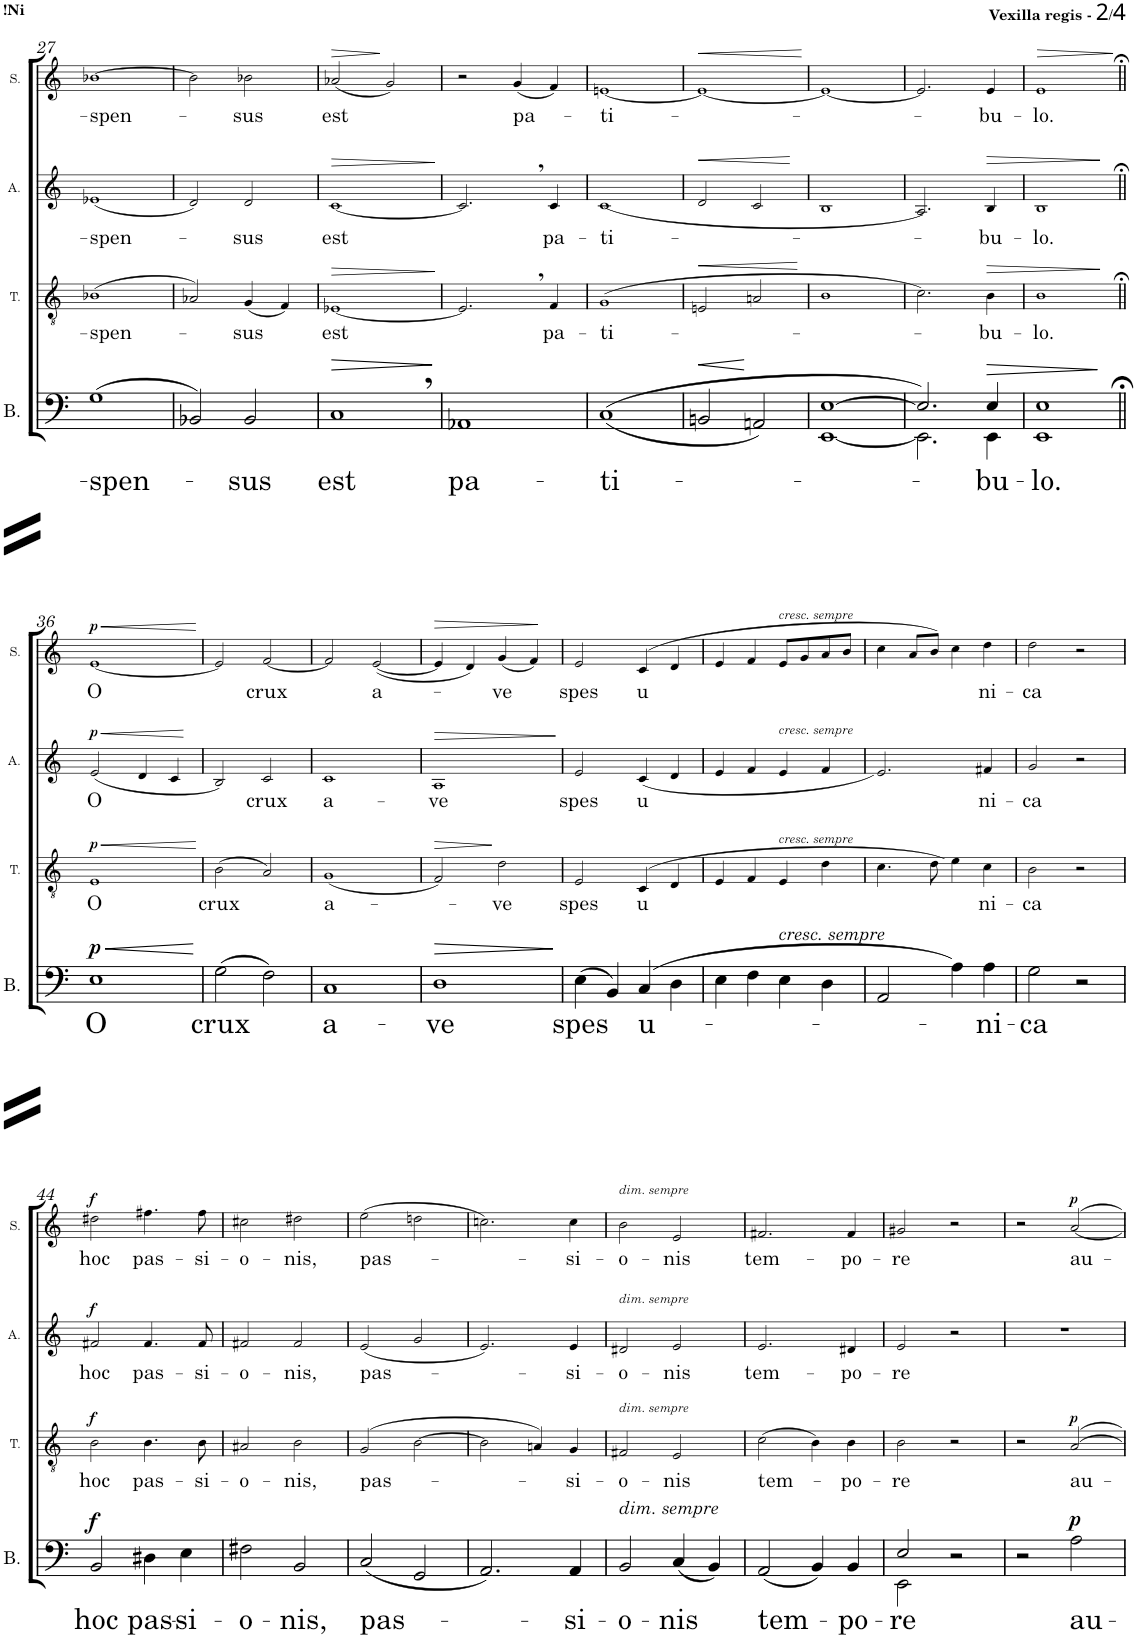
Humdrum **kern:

**kern	**text	**dynam	**kern	**text	**dynam	**kern	**text	**dynam	**kern	**text	**dynam
*part4	*part4	*part4	*part3	*part3	*part3	*part2	*part2	*part2	*part1	*part1	*part1
*staff4	*staff4	*staff4	*staff3	*staff3	*staff3	*staff2	*staff2	*staff2	*staff1	*staff1	*staff1
*I"Bass	*	*	*I"Tenor	*	*	*I"Alto	*	*	*I"Soprano	*	*
*I'B.	*	*	*I'T.	*	*	*I'A.	*	*	*I'S.	*	*
!!LO:PB:g=z
*clefF4	*	*	*clefGv2	*	*	*clefG2	*	*	*clefG2	*	*
*	*	*	*Trd-7c-12	*	*	*	*	*	*	*	*
*k[]	*	*	*k[]	*	*	*k[]	*	*	*k[]	*	*
*M2/2	*	*	*M2/2	*	*	*M2/2	*	*	*M2/2	*	*
*met(c|)	*	*	*met(c|)	*	*	*met(c|)	*	*	*met(c|)	*	*
=27	=27	=27	=27	=27	=27	=27	=27	=27	=27	=27	=27
!	!LO:LY:b	!	!	!LO:LY:b	!	!	!LO:LY:b	!	!	!LO:LY:b	!
(>1G	-spen-	.	(>1B-X	-spen-	.	(1e-X	-spen-	.	[1b-X	-spen-	.
=28	=28	=28	=28	=28	=28	=28	=28	=28	=28	=28	=28
2BB-X/)	.	.	2A-X/)	.	.	2d/)	.	.	2b-\]	.	.
!	!LO:LY:b	!	!	!LO:LY:b	!	!	!LO:LY:b	!	!	!LO:LY:b	!
2BB-/	-sus	.	(4G/	-sus	.	2d/	-sus	.	2b-X\	-sus	.
.	.	.	4F/)	.	.	.	.	.	.	.	.
=29	=29	=29	=29	=29	=29	=29	=29	=29	=29	=29	=29
!	!LO:LY:b	!LO:HP:b	!	!LO:LY:b	!LO:HP:b	!	!LO:LY:b	!LO:HP:b	!	!LO:LY:b	!LO:HP:b
1C,	est	>	[1E-X	est	>	[1c	est	>	(2a-X/	est	>
.	.	.	.	.	.	.	.	.	2g/)	.	]
.	.	]	.	.	]	.	.	]	.	.	.
=30	=30	=30	=30	=30	=30	=30	=30	=30	=30	=30	=30
!	!LO:LY:b	!	!	!	!	!	!	!	!	!	!
1AA-X	pa-	.	2.E-,/]	.	.	2.c,/]	.	.	2r	.	.
!	!	!	!	!	!	!	!	!	!	!LO:LY:b	!
.	.	.	.	.	.	.	.	.	(4g/	pa-	.
!	!	!	!	!LO:LY:b	!	!	!LO:LY:b	!	!	!	!
.	.	.	4F/	pa-	.	4c/	pa-	.	4f/)	.	.
=31	=31	=31	=31	=31	=31	=31	=31	=31	=31	=31	=31
!	!LO:LY:b	!	!	!LO:LY:b	!	!	!LO:LY:b	!	!	!LO:LY:b	!
((1C	-ti-	.	(1G	-ti-	.	(<1c	-ti-	.	[1en	-ti-	.
=32	=32	=32	=32	=32	=32	=32	=32	=32	=32	=32	=32
!	!	!LO:HP:b	!	!	!LO:HP:b	!	!	!LO:HP:b	!	!	!LO:HP:b
2BBn/	.	<	2En/	.	<	2d/	.	<	1e_	.	<
2AAn/)	.	[	2An/	.	.	2c/	.	.	.	.	.
.	.	.	.	.	[	.	.	[	.	.	[
=33	=33	=33	=33	=33	=33	=33	=33	=33	=33	=33	=33
[1EE [1E	.	.	1B	.	.	1B	.	.	1e_	.	.
=34	=34	=34	=34	=34	=34	=34	=34	=34	=34	=34	=34
*^	*	*	*	*	*	*	*	*	*	*	*
2.E/])	2.EE\]	.	.	2.c\)	.	.	2.A/)	.	.	2.e/]	.	.
!	!	!LO:LY:b	!LO:HP:b	!	!LO:LY:b	!LO:HP:b	!	!LO:LY:b	!LO:HP:b	!	!LO:LY:b	!
4E/	4EE\	-bu-	>	4B\	-bu-	>	4B/	-bu-	>	4e/	-bu-	.
=35	=35	=35	=35	=35	=35	=35	=35	=35	=35	=35	=35	=35
!	!	!LO:LY:b	!	!	!LO:LY:b	!	!	!LO:LY:b	!	!	!LO:LY:b	!LO:HP:b
*v	*v	*	*	*	*	*	*	*	*	*	*	*
1EE 1E	-lo.	.	1B	-lo.	.	1B	-lo.	.	1e	-lo.	>
.	.	]	.	.	]	.	.	]	.	.	]
!!LO:LB:g=z
=36||	=36||	=36||	=36||	=36||	=36||	=36||	=36||	=36||	=36||	=36||	=36||
!	!LO:LY:b	!LO:HP:b	!	!LO:LY:b	!LO:HP:b	!	!LO:LY:b	!LO:HP:b	!	!LO:LY:b	!LO:HP:b
!	!	!LO:DY:n=1:a	!	!	!LO:DY:n=1:a	!	!	!LO:DY:n=1:a	!	!	!LO:DY:n=1:a
1E	O	< p	1E	O	< p	(2e/	O	< p	[1e	O	< p
.	.	.	.	.	.	4d/	.	.	.	.	.
.	.	.	.	.	.	4c/	.	.	.	.	.
.	.	[	.	.	[	.	.	[	.	.	[
=37	=37	=37	=37	=37	=37	=37	=37	=37	=37	=37	=37
!	!LO:LY:b	!	!	!LO:LY:b	!	!	!	!	!	!	!
(2G\	crux	.	(2B\	crux	.	2B/)	.	.	2e/]	.	.
!	!	!	!	!	!	!	!LO:LY:b	!	!	!LO:LY:b	!
2F\)	.	.	2A/)	.	.	2c/	crux	.	[2f/	crux	.
=38	=38	=38	=38	=38	=38	=38	=38	=38	=38	=38	=38
!	!LO:LY:b	!	!	!LO:LY:b	!	!	!LO:LY:b	!	!	!	!
1C	a-	.	(1G	a-	.	1c	a-	.	2f/]	.	.
!	!	!	!	!	!	!	!	!	!	!LO:LY:b	!
.	.	.	.	.	.	.	.	.	([2e/	a-	.
=39	=39	=39	=39	=39	=39	=39	=39	=39	=39	=39	=39
!	!LO:LY:b	!LO:HP:b	!	!	!LO:HP:b	!	!LO:LY:b	!LO:HP:b	!	!	!LO:HP:b
1D	-ve	>	2F/)	.	>	1A	-ve	>	4e/]	.	>
.	.	.	.	.	.	.	.	.	4d/)	.	.
!	!	!	!	!LO:LY:b	!	!	!	!	!	!LO:LY:b	!
.	.	.	2d\	-ve	]	.	.	.	(4g/	-ve	.
.	.	.	.	.	.	.	.	.	4f/)	.	.
.	.	]	.	.	.	.	.	]	.	.	]
=40	=40	=40	=40	=40	=40	=40	=40	=40	=40	=40	=40
!	!LO:LY:b	!	!	!LO:LY:b	!	!	!LO:LY:b	!	!	!LO:LY:b	!
(4E\	spes	.	2E/	spes	.	2e/	spes	.	2e/	spes	.
4BB/)	.	.	.	.	.	.	.	.	.	.	.
!	!LO:LY:b	!	!	!LO:LY:b	!	!	!LO:LY:b	!	!	!LO:LY:b	!
(4C/	u-	.	(4C/	u	.	(4c/	u	.	(4c/	u	.
4D\	.	.	4D/	.	.	4d/	.	.	4d/	.	.
=41	=41	=41	=41	=41	=41	=41	=41	=41	=41	=41	=41
4E\	.	.	4E/	.	.	4e/	.	.	4e/	.	.
4F\	.	.	4F/	.	.	4f/	.	.	4f/	.	.
!	!	!	!	!	!	!	!	!	!LO:TX:a:i:t=cresc. sempre	!	!
!	!	!	!	!	!	!LO:TX:a:i:t=cresc. sempre	!	!	!	!	!
!	!	!	!LO:TX:a:i:t=cresc. sempre	!	!	!	!	!	!	!	!
!LO:TX:a:i:t=cresc. sempre	!	!	!	!	!	!	!	!	!	!	!
4E\	.	.	4E/	.	.	4e/	.	.	8e/L	.	.
.	.	.	.	.	.	.	.	.	8g/	.	.
4D\	.	.	4d\	.	.	4f/	.	.	8a/	.	.
.	.	.	.	.	.	.	.	.	8b/J	.	.
=42	=42	=42	=42	=42	=42	=42	=42	=42	=42	=42	=42
2AA/	.	.	4.c\	.	.	2.e/)	.	.	4cc\	.	.
.	.	.	.	.	.	.	.	.	8a/L	.	.
.	.	.	8d\	.	.	.	.	.	8b/J)	.	.
4A\)	.	.	4e\)	.	.	.	.	.	4cc\	.	.
!	!LO:LY:b	!	!	!LO:LY:b	!	!	!LO:LY:b	!	!	!LO:LY:b	!
4A\	-ni-	.	4c\	-ni-	.	4f#X/	-ni-	.	4dd\	ni-	.
=43	=43	=43	=43	=43	=43	=43	=43	=43	=43	=43	=43
!	!LO:LY:b	!	!	!LO:LY:b	!	!	!LO:LY:b	!	!	!LO:LY:b	!
2G\	-ca	.	2B\	-ca	.	2g/	-ca	.	2dd\	-ca	.
2r	.	.	2r	.	.	2r	.	.	2r	.	.
!!LO:LB:g=z
=44	=44	=44	=44	=44	=44	=44	=44	=44	=44	=44	=44
!	!LO:LY:b	!LO:DY:a	!	!LO:LY:b	!LO:DY:a	!	!LO:LY:b	!LO:DY:a	!	!LO:LY:b	!LO:DY:a
2BB/	hoc	f	2B\	hoc	f	2f#X/	hoc	f	2dd#X\	hoc	f
!	!LO:LY:b	!	!	!LO:LY:b	!	!	!LO:LY:b	!	!	!LO:LY:b	!
4D#X\	pas-	.	4.B\	pas-	.	4.f#/	pas-	.	4.ff#X\	pas-	.
!	!LO:LY:b	!	!	!	!	!	!	!	!	!	!
4E\	-si-	.	.	.	.	.	.	.	.	.	.
!	!	!	!	!LO:LY:b	!	!	!LO:LY:b	!	!	!LO:LY:b	!
.	.	.	8B\	-si-	.	8f#/	-si-	.	8ff#\	-si-	.
=45	=45	=45	=45	=45	=45	=45	=45	=45	=45	=45	=45
!	!LO:LY:b	!	!	!LO:LY:b	!	!	!LO:LY:b	!	!	!LO:LY:b	!
2F#X\	-o-	.	2A#X/	-o-	.	2f#X/	-o-	.	2cc#X\	-o-	.
!	!LO:LY:b	!	!	!LO:LY:b	!	!	!LO:LY:b	!	!	!LO:LY:b	!
2BB/	-nis,	.	2B\	-nis,	.	2f#/	-nis,	.	2dd#X\	-nis,	.
=46	=46	=46	=46	=46	=46	=46	=46	=46	=46	=46	=46
!	!LO:LY:b	!	!	!LO:LY:b	!	!	!LO:LY:b	!	!	!LO:LY:b	!
(2C/	pas-	.	(2G/	pas-	.	(2e/	pas-	.	(2ee\	pas-	.
2GG/	.	.	[2B\	.	.	2g/	.	.	2ddn\	.	.
=47	=47	=47	=47	=47	=47	=47	=47	=47	=47	=47	=47
2.AA/)	.	.	2B\]	.	.	2.e/)	.	.	2.ccn\)	.	.
.	.	.	4An/)	.	.	.	.	.	.	.	.
!	!LO:LY:b	!	!	!LO:LY:b	!	!	!LO:LY:b	!	!	!LO:LY:b	!
4AA/	-si-	.	4G/	-si-	.	4e/	-si-	.	4cc\	-si-	.
=48	=48	=48	=48	=48	=48	=48	=48	=48	=48	=48	=48
!	!	!	!	!	!	!	!	!	!LO:TX:a:i:t=dim. sempre	!	!
!	!	!	!	!	!	!LO:TX:a:i:t=dim. sempre	!	!	!	!	!
!	!	!	!LO:TX:a:i:t=dim. sempre	!	!	!	!	!	!	!	!
!LO:TX:a:i:t=dim. sempre	!	!	!	!	!	!	!	!	!	!	!
!	!LO:LY:b	!	!	!LO:LY:b	!	!	!LO:LY:b	!	!	!LO:LY:b	!
2BB/	-o-	.	2F#X/	-o-	.	2d#X/	-o-	.	2b\	-o-	.
!	!LO:LY:b	!	!	!LO:LY:b	!	!	!LO:LY:b	!	!	!LO:LY:b	!
(4C/	-nis	.	2E/	-nis	.	2e/	-nis	.	2e/	-nis	.
4BB/)	.	.	.	.	.	.	.	.	.	.	.
=49	=49	=49	=49	=49	=49	=49	=49	=49	=49	=49	=49
!	!LO:LY:b	!	!	!LO:LY:b	!	!	!LO:LY:b	!	!	!LO:LY:b	!
(2AA/	tem-	.	(2c\	tem-	.	2.e/	tem-	.	2.f#X/	tem-	.
4BB/)	.	.	4B\)	.	.	.	.	.	.	.	.
!	!LO:LY:b	!	!	!LO:LY:b	!	!	!LO:LY:b	!	!	!LO:LY:b	!
4BB/	-po-	.	4B\	-po-	.	4d#X/	-po-	.	4f#/	-po-	.
=50	=50	=50	=50	=50	=50	=50	=50	=50	=50	=50	=50
!	!LO:LY:b	!	!	!LO:LY:b	!	!	!LO:LY:b	!	!	!LO:LY:b	!
*^	*	*	*	*	*	*	*	*	*	*	*
2E/	2EE\	-re	.	2B\	-re	.	2e/	-re	.	2g#X/	-re	.
2r	2ryy	.	.	2r	.	.	2r	.	.	2r	.	.
*v	*v	*	*	*	*	*	*	*	*	*	*	*
=51	=51	=51	=51	=51	=51	=51	=51	=51	=51	=51	=51
2r	.	.	2r	.	.	1r	.	.	2r	.	.
!	!LO:LY:b	!LO:DY:a	!	!LO:LY:b	!LO:DY:a	!	!	!	!	!LO:LY:b	!LO:DY:a
2A\	au-	p	[2A/	au-	p	.	.	.	[2a/	au-	p
=	=	=	=	=	=	=	=	=	=	=	=
*-	*-	*-	*-	*-	*-	*-	*-	*-	*-	*-	*-
